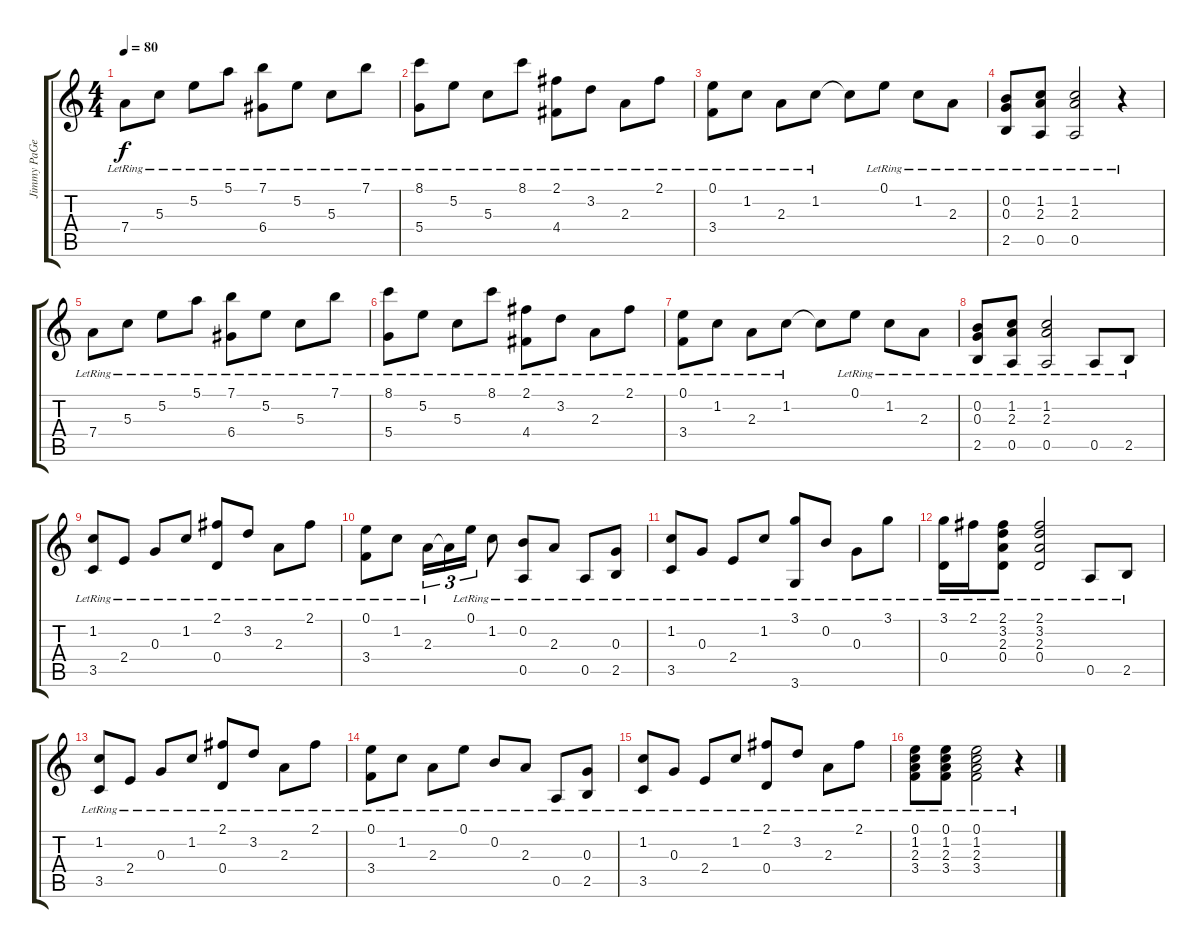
\track ("Jimmy PaGe ( Rítmica )" "Jimmy PaGe") {instrument acousticguitarnylon}
\staff {score tabs}
\tuning (E4 B3 G3 D3 A2 E2) {hide}
\ts (4 4)
\tempo 80
\clef g2
\ks c
7.4{lr}.8{dy f} 5.3{lr}.8 5.2{lr}.8 5.1{lr}.8 (7.1{lr} 6.4{lr}).8 5.2{lr}.8 5.3{lr}.8 7.1{lr}.8 |
(8.1{lr} 5.4{lr}).8 5.2{lr}.8 5.3{lr}.8 8.1{lr}.8 (2.1{lr} 4.4{lr}).8 3.2{lr}.8 2.3{lr}.8 2.1{lr}.8 |
(0.1{lr} 3.4{lr}).8 1.2{lr}.8 2.3{lr}.8 1.2{lr}.8 1.2{t}.8 0.1{lr}.8 1.2{lr}.8 2.3{lr}.8 |
(0.2{lr} 0.3{lr} 2.5{lr}).8 (1.2{lr} 2.3{lr} 0.5{lr}).8 (1.2{lr} 2.3{lr} 0.5{lr}).2 r.4 |
7.4{lr}.8 5.3{lr}.8 5.2{lr}.8 5.1{lr}.8 (7.1{lr} 6.4{lr}).8 5.2{lr}.8 5.3{lr}.8 7.1{lr}.8 |
(8.1{lr} 5.4{lr}).8 5.2{lr}.8 5.3{lr}.8 8.1{lr}.8 (2.1{lr} 4.4{lr}).8 3.2{lr}.8 2.3{lr}.8 2.1{lr}.8 |
(0.1{lr} 3.4{lr}).8 1.2{lr}.8 2.3{lr}.8 1.2{lr}.8 1.2{t}.8 0.1{lr}.8 1.2{lr}.8 2.3{lr}.8 |
(0.2{lr} 0.3{lr} 2.5{lr}).8 (1.2{lr} 2.3{lr} 0.5{lr}).8 (1.2{lr} 2.3{lr} 0.5{lr}).2 0.5{lr}.8 2.5{lr}.8 |
(1.2{lr} 3.5{lr}).8 2.4{lr}.8 0.3{lr}.8 1.2{lr}.8 (2.1{lr} 0.4{lr}).8 3.2{lr}.8 2.3{lr}.8 2.1{lr}.8 |
(0.1{lr} 3.4{lr}).8 1.2{lr}.8 2.3{lr}.16{tu (3 2)} 2.3{t}.16{tu (3 2)} 0.1{lr}.16{tu (3 2)} 1.2{lr}.8 (0.2{lr} 0.5{lr}).8 2.3{lr}.8 0.5{lr}.8 (0.3{lr} 2.5{lr}).8 |
(1.2{lr} 3.5{lr}).8 0.3{lr}.8 2.4{lr}.8 1.2{lr}.8 (3.1{lr} 3.6{lr}).8 0.2{lr}.8 0.3{lr}.8 3.1{lr}.8 |
(3.1{lr} 0.4{lr}).16 2.1{lr}.16 (2.1{lr} 3.2{lr} 2.3{lr} 0.4{lr}).8 (2.1{lr} 3.2{lr} 2.3{lr} 0.4{lr}).2 0.5{lr}.8 2.5{lr}.8 |
(1.2{lr} 3.5{lr}).8 2.4{lr}.8 0.3{lr}.8 1.2{lr}.8 (2.1{lr} 0.4{lr}).8 3.2{lr}.8 2.3{lr}.8 2.1{lr}.8 |
(0.1{lr} 3.4{lr}).8 1.2{lr}.8 2.3{lr}.8 0.1{lr}.8 0.2{lr}.8 2.3{lr}.8 0.5{lr}.8 (0.3{lr} 2.5{lr}).8 |
(1.2{lr} 3.5{lr}).8 0.3{lr}.8 2.4{lr}.8 1.2{lr}.8 (2.1{lr} 0.4{lr}).8 3.2{lr}.8 2.3{lr}.8 2.1{lr}.8 |
(0.1{lr} 1.2{lr} 2.3{lr} 3.4{lr}).8 (0.1{lr} 1.2{lr} 2.3{lr} 3.4{lr}).8 (0.1{lr} 1.2{lr} 2.3{lr} 3.4{lr}).2 r.4
